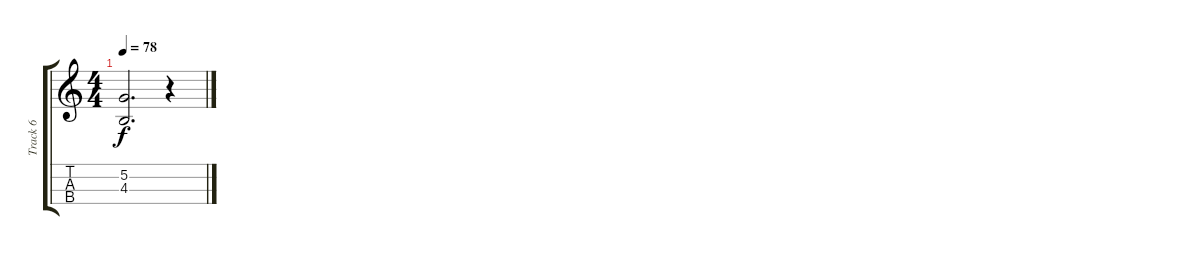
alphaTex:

\track ("Track 6" "Track 6") {instrument viola}
\staff {score tabs}
\tuning (A4 D4 G3 C3) {hide}
\ts (4 4)
\tempo 78
\clef g2
\ks c
(5.2{t} 4.3{t}).2{d dy f} r.4
